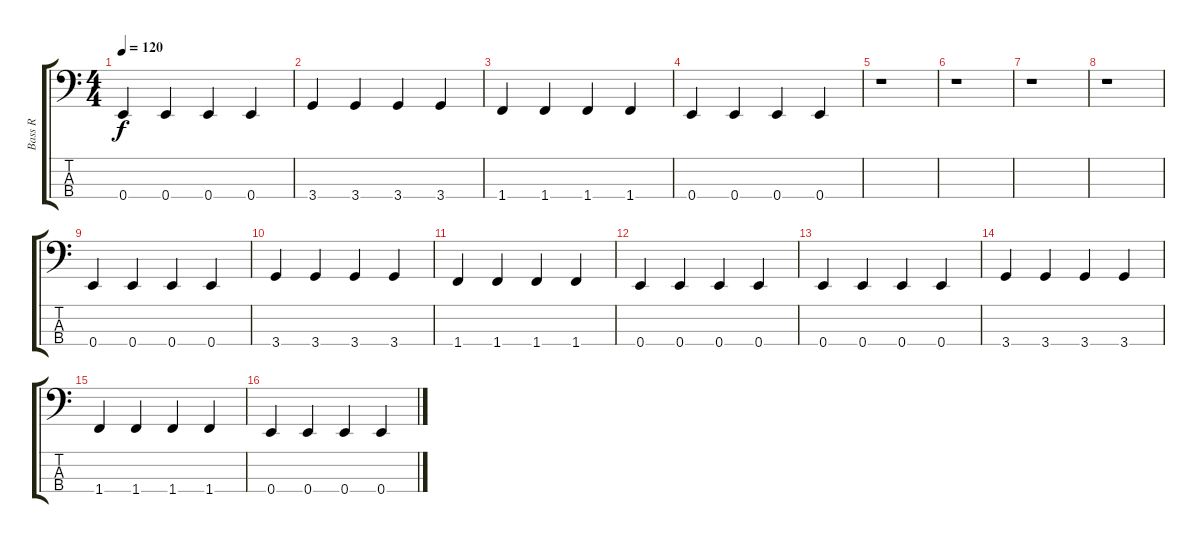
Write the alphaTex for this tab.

\track ("Bass R" "Bass R") {instrument electricbassfinger}
\staff {score tabs}
\tuning (G2 D2 A1 E1) {hide}
\ts (4 4)
\tempo 120
\clef f4
\ks c
0.4.4{dy f} 0.4.4 0.4.4 0.4.4 |
3.4.4 3.4.4 3.4.4 3.4.4 |
1.4.4 1.4.4 1.4.4 1.4.4 |
0.4.4 0.4.4 0.4.4 0.4.4 |
r.1 |
r.1 |
r.1 |
r.1 |
0.4.4 0.4.4 0.4.4 0.4.4 |
3.4.4 3.4.4 3.4.4 3.4.4 |
1.4.4 1.4.4 1.4.4 1.4.4 |
0.4.4 0.4.4 0.4.4 0.4.4 |
0.4.4 0.4.4 0.4.4 0.4.4 |
3.4.4 3.4.4 3.4.4 3.4.4 |
1.4.4 1.4.4 1.4.4 1.4.4 |
0.4.4 0.4.4 0.4.4 0.4.4
